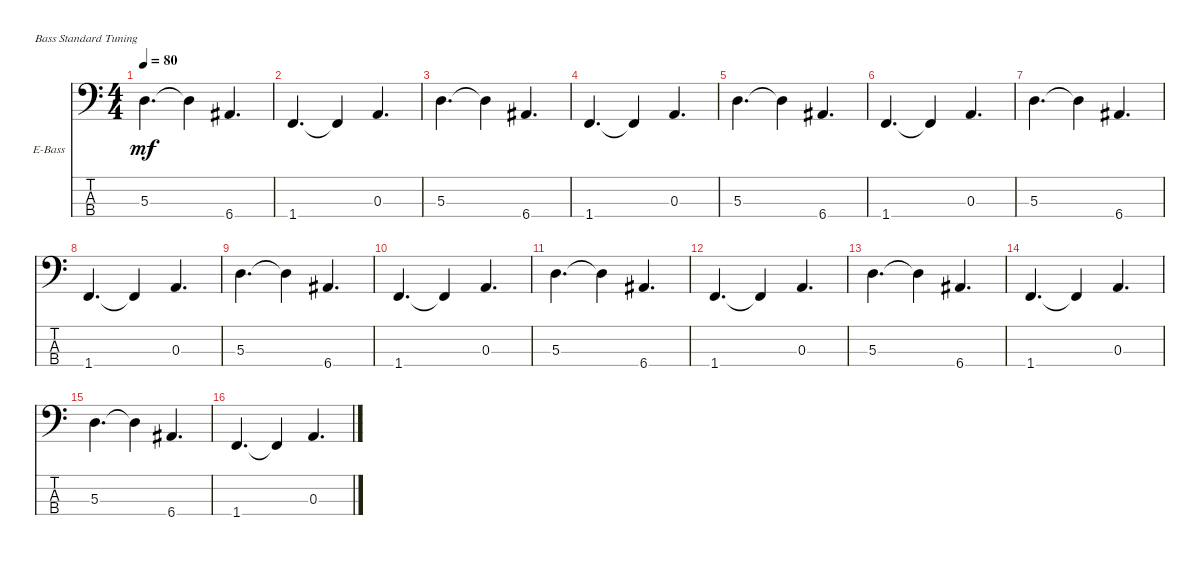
\defaultSystemsLayout 4
\bracketExtendMode nobrackets
\firstSystemTrackNameOrientation horizontal
\otherSystemsTrackNameOrientation horizontal
\track ("Electric Bass" "E-Bass") {instrument electricbassfinger}
\staff {score tabs}
\tuning (G2 D2 A1 E1)
\ts (4 4)
\tempo 80
\clef f4
\ks c
5.3.4{d dy mf instrument electricbassfinger} 5.3{t}.4 6.4.4{d} |
1.4.4{d} 1.4{t}.4 0.3.4{d} |
5.3.4{d} 5.3{t}.4 6.4.4{d} |
1.4.4{d} 1.4{t}.4 0.3.4{d} |
5.3.4{d} 5.3{t}.4 6.4.4{d} |
1.4.4{d} 1.4{t}.4 0.3.4{d} |
5.3.4{d} 5.3{t}.4 6.4.4{d} |
1.4.4{d} 1.4{t}.4 0.3.4{d} |
5.3.4{d} 5.3{t}.4 6.4.4{d} |
1.4.4{d} 1.4{t}.4 0.3.4{d} |
5.3.4{d} 5.3{t}.4 6.4.4{d} |
1.4.4{d} 1.4{t}.4 0.3.4{d} |
5.3.4{d} 5.3{t}.4 6.4.4{d} |
1.4.4{d} 1.4{t}.4 0.3.4{d} |
5.3.4{d} 5.3{t}.4 6.4.4{d} |
1.4.4{d} 1.4{t}.4 0.3.4{d}
